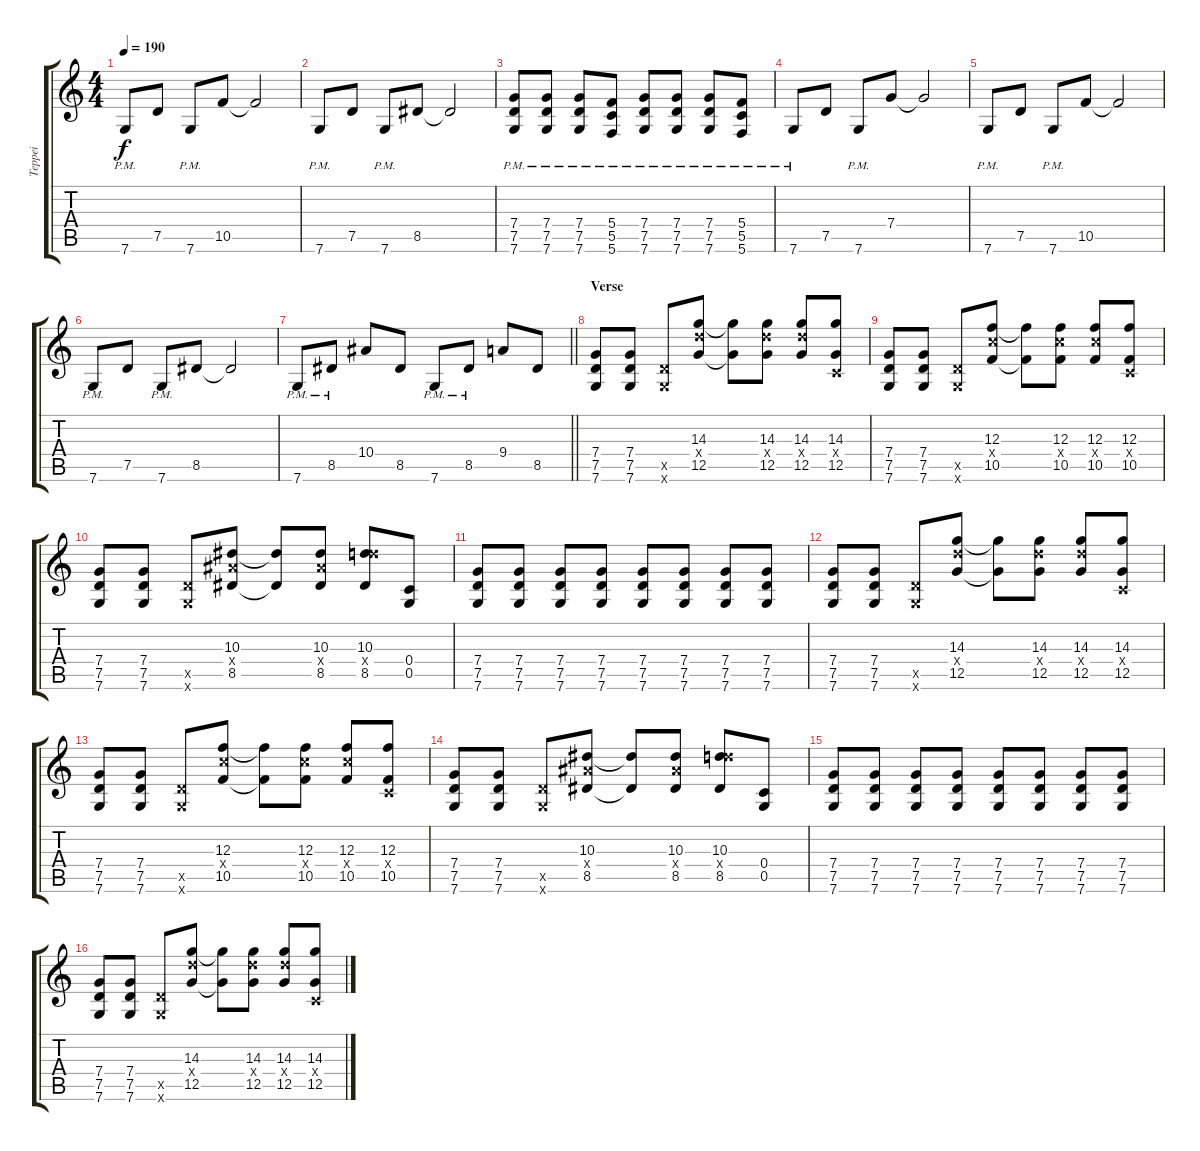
\track ("Teppei" "Teppei") {instrument overdrivenguitar}
\staff {score tabs}
\tuning (D4 A3 F3 C3 G2 C2) {hide}
\ts (4 4)
\tempo 190
\clef g2
\ks c
7.6{pm}.8{dy f} 7.5.8 7.6{pm}.8 10.5.8 10.5{t}.2 |
7.6{pm}.8 7.5.8 7.6{pm}.8 8.5.8 8.5{t}.2 |
(7.4{pm} 7.5{pm} 7.6{pm}).8 (7.4{pm} 7.5{pm} 7.6{pm}).8 (7.4{pm} 7.5{pm} 7.6{pm}).8 (5.4{pm} 5.5{pm} 5.6{pm}).8 (7.4{pm} 7.5{pm} 7.6{pm}).8 (7.4{pm} 7.5{pm} 7.6{pm}).8 (7.4{pm} 7.5{pm} 7.6{pm}).8 (5.4{pm} 5.5{pm} 5.6{pm}).8 |
7.6{pm}.8 7.5.8 7.6{pm}.8 7.4.8 7.4{t}.2 |
7.6{pm}.8 7.5.8 7.6{pm}.8 10.5.8 10.5{t}.2 |
7.6{pm}.8 7.5.8 7.6{pm}.8 8.5.8 8.5{t}.2 |
\barLineRight lightlight
7.6{pm}.8 8.5{pm}.8 10.4.8 8.5.8 7.6{pm}.8 8.5{pm}.8 9.4.8 8.5.8 |
\section ("" "Verse")
(7.4 7.5 7.6).8 (7.4 7.5 7.6).8 (7.5{x} 7.6{x}).8 (14.3 14.4{x} 12.5).8 (14.3{t} 12.5{t}).8 (14.3 14.4{x} 12.5).8 (14.3 14.4{x} 12.5).8 (14.3 0.4{x} 12.5).8 |
(7.4 7.5 7.6).8 (7.4 7.5 7.6).8 (7.5{x} 7.6{x}).8 (12.3 12.4{x} 10.5).8 (12.3{t} 10.5{t}).8 (12.3 12.4{x} 10.5).8 (12.3 12.4{x} 10.5).8 (12.3 0.4{x} 10.5).8 |
(7.4 7.5 7.6).8 (7.4 7.5 7.6).8 (7.5{x} 7.6{x}).8 (10.3 10.4{x} 8.5).8 (10.3{t} 8.5{t}).8 (10.3 10.4{x} 8.5).8 (10.3 14.4{x} 8.5).8 (0.4 0.5).8 |
(7.4 7.5 7.6).8 (7.4 7.5 7.6).8 (7.4 7.5 7.6).8 (7.4 7.5 7.6).8 (7.4 7.5 7.6).8 (7.4 7.5 7.6).8 (7.4 7.5 7.6).8 (7.4 7.5 7.6).8 |
(7.4 7.5 7.6).8 (7.4 7.5 7.6).8 (7.5{x} 7.6{x}).8 (14.3 14.4{x} 12.5).8 (14.3{t} 12.5{t}).8 (14.3 14.4{x} 12.5).8 (14.3 14.4{x} 12.5).8 (14.3 0.4{x} 12.5).8 |
(7.4 7.5 7.6).8 (7.4 7.5 7.6).8 (7.5{x} 7.6{x}).8 (12.3 12.4{x} 10.5).8 (12.3{t} 10.5{t}).8 (12.3 12.4{x} 10.5).8 (12.3 12.4{x} 10.5).8 (12.3 0.4{x} 10.5).8 |
(7.4 7.5 7.6).8 (7.4 7.5 7.6).8 (7.5{x} 7.6{x}).8 (10.3 10.4{x} 8.5).8 (10.3{t} 8.5{t}).8 (10.3 10.4{x} 8.5).8 (10.3 14.4{x} 8.5).8 (0.4 0.5).8 |
(7.4 7.5 7.6).8 (7.4 7.5 7.6).8 (7.4 7.5 7.6).8 (7.4 7.5 7.6).8 (7.4 7.5 7.6).8 (7.4 7.5 7.6).8 (7.4 7.5 7.6).8 (7.4 7.5 7.6).8 |
(7.4 7.5 7.6).8 (7.4 7.5 7.6).8 (7.5{x} 7.6{x}).8 (14.3 14.4{x} 12.5).8 (14.3{t} 12.5{t}).8 (14.3 14.4{x} 12.5).8 (14.3 14.4{x} 12.5).8 (14.3 0.4{x} 12.5).8
